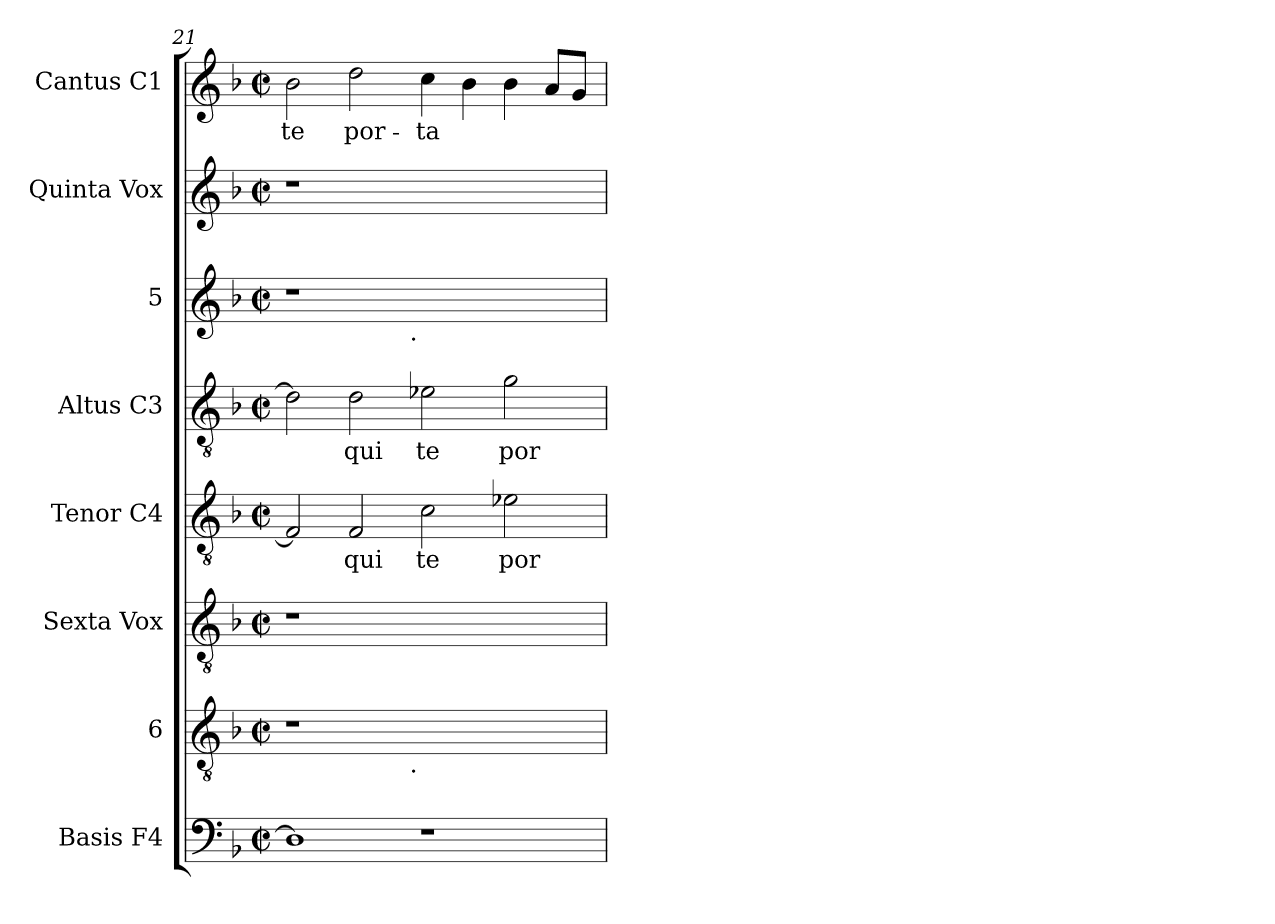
**kern	**text	**kern	**kern	**kern	**text	**kern	**text	**kern	**kern	**kern	**text
*part8	*part8	*part7	*part6	*part5	*part5	*part4	*part4	*part3	*part2	*part1	*part1
*staff8	*staff8	*staff7	*staff6	*staff5	*staff5	*staff4	*staff4	*staff3	*staff2	*staff1	*staff1
*I"Basis  F4	*	*I"6	*I"Sexta  Vox	*I"Tenor  C4	*	*I"Altus  C3	*	*I"5	*I"Quinta  Vox	*I"Cantus  C1	*
*I'B	*	*	*	*I'T	*	*I'A	*	*	*	*I'C	*
*clefF4	*	*clefGv2	*clefGv2	*clefGv2	*	*clefGv2	*	*clefG2	*clefG2	*clefG2	*
*k[b-]	*	*k[b-]	*k[b-]	*k[b-]	*	*k[b-]	*	*k[b-]	*k[b-]	*k[b-]	*
*F:	*	*F:	*F:	*F:	*	*F:	*	*F:	*F:	*F:	*
*M2/2	*	*M2/2	*M2/2	*M2/2	*	*M2/2	*	*M2/2	*M2/2	*M2/2	*
*met(c|)	*	*met(c|)	*met(c|)	*met(c|)	*	*met(c|)	*	*met(c|)	*met(c|)	*met(c|)	*
=21	=21	=21	=21	=21	=21	=21	=21	=21	=21	=21	=21
!	!LO:LY:b:cj	!	!	!	!LO:LY:b:cj	!	!LO:LY:b:cj	!	!	!	!LO:LY:b:cj
*	*	*^	*	*	*	*	*	*^	*	*	*
1D]	.	1r	2ryy	1r	2F/]	.	2d\]	.	1r	2ryy	1r	2b-\	te
!	!	!	!	!	!	!LO:LY:b:cj	!	!LO:LY:b:cj	!	!	!	!	!LO:LY:b:cj
.	.	.	4...ryy	.	2F/	qui	2d\	qui	.	4...ryy	.	2dd\	por-
!	!	!	!	!	!	!	!	!	!	!LO:TX:b:t=.	!	!	!
!	!	!	!LO:TX:b:t=.	!	!	!	!	!	!	!	!	!	!
.	.	.	1ryy	.	.	.	.	.	.	1ryy	.	.	.
!	!	!	!	!	!	!LO:LY:b:cj	!	!LO:LY:b:cj	!	!	!	!	!LO:LY:b:cj
1r	.	1ryy	.	1ryy	2c\	te	2e-X\	te	1ryy	.	1ryy	4cc\	-ta-
!	!	!	!	!	!	!	!	!	!	!	!	!	!LO:LY:b:cj
.	.	.	.	.	.	.	.	.	.	.	.	4b-\	--
!	!	!	!	!	!	!LO:LY:b:cj	!	!LO:LY:b:cj	!	!	!	!	!LO:LY:b:cj
.	.	.	.	.	2e-X\	por-	2g\	por-	.	.	.	4b-\	--
!	!	!	!	!	!	!	!	!	!	!	!	!	!LO:LY:b:cj
.	.	.	.	.	.	.	.	.	.	.	.	8a/L	--
!	!	!	!	!	!	!	!	!	!	!	!	!	!LO:LY:b:cj
.	.	.	.	.	.	.	.	.	.	.	.	8g/J	--
.	.	.	32ryy	.	.	.	.	.	.	32ryy	.	.	.
*	*	*v	*v	*	*	*	*	*	*v	*v	*	*	*
=	=	=	=	=	=	=	=	=	=	=	=
*-	*-	*-	*-	*-	*-	*-	*-	*-	*-	*-	*-
